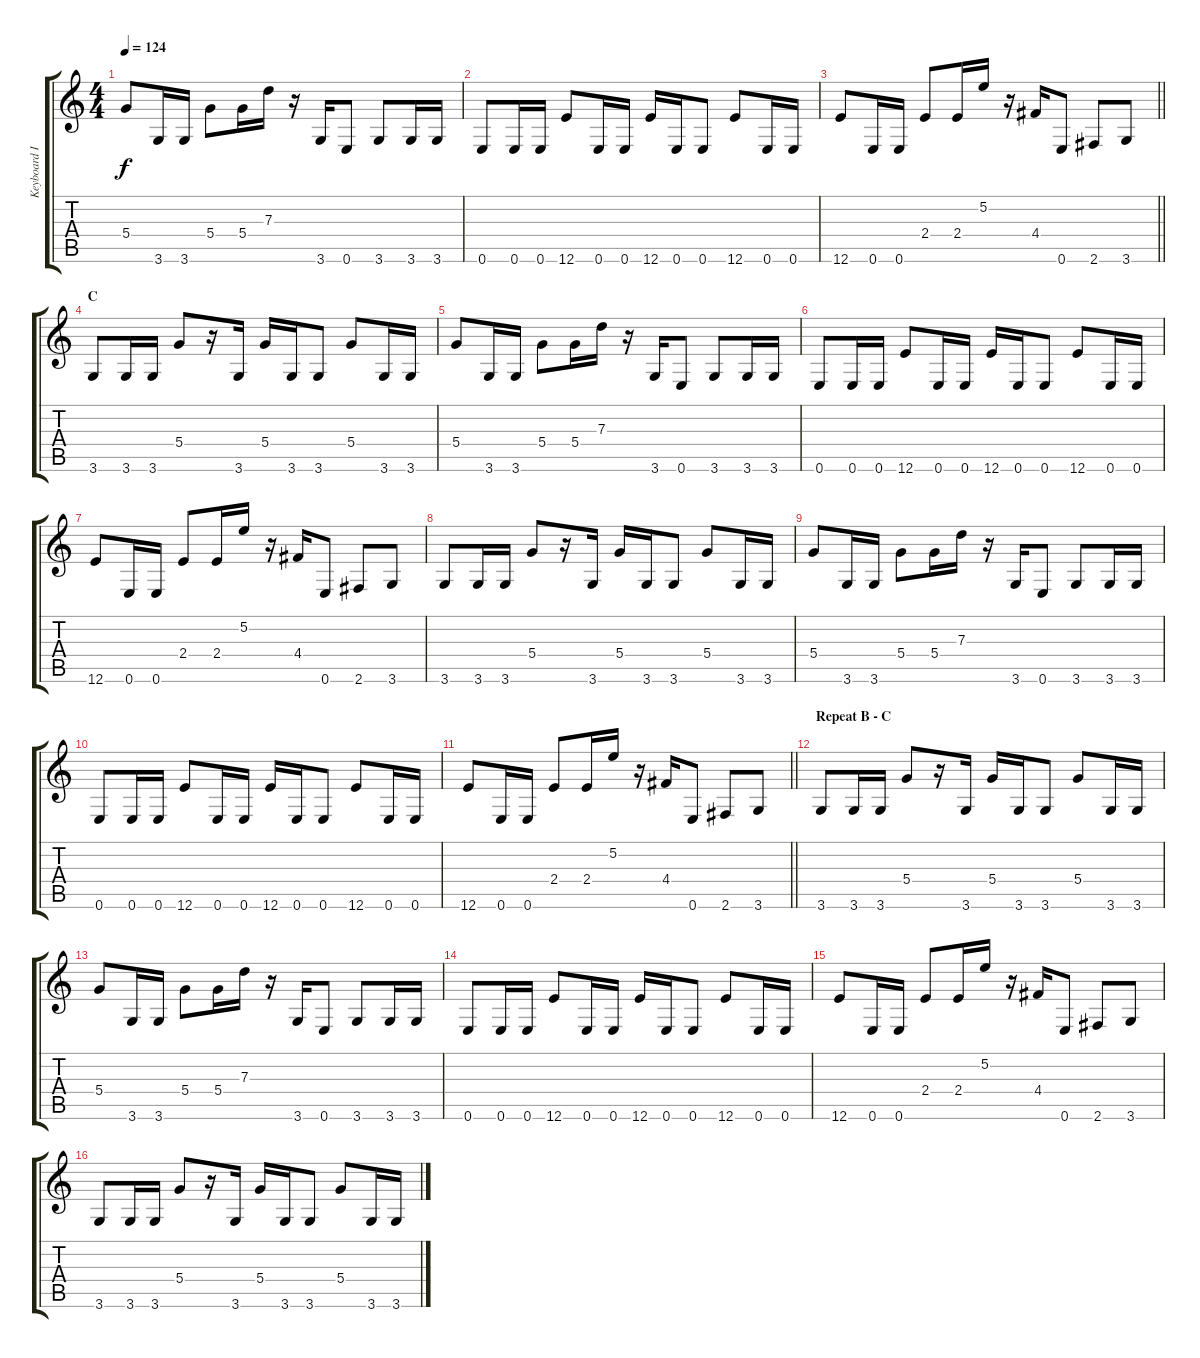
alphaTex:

\track ("Keyboard II" "Keyboard I") {instrument synthbass1}
\staff {score tabs}
\tuning (E4 B3 G3 D3 A2 E2) {hide}
\ts (4 4)
\tempo 124
\clef g2
\ks c
5.4.8{dy f} 3.6.16 3.6.16 5.4.8 5.4.16 7.3.16 r.16 3.6.16 0.6.8 3.6.8 3.6.16 3.6.16 |
0.6.8 0.6.16 0.6.16 12.6.8 0.6.16 0.6.16 12.6.16 0.6.16 0.6.8 12.6.8 0.6.16 0.6.16 |
\barLineRight lightlight
12.6.8 0.6.16 0.6.16 2.4.8 2.4.16 5.2.16 r.16 4.4.16 0.6.8 2.6.8 3.6.8 |
\section ("" "C")
3.6.8 3.6.16 3.6.16 5.4.8 r.16 3.6.16 5.4.16 3.6.16 3.6.8 5.4.8 3.6.16 3.6.16 |
5.4.8 3.6.16 3.6.16 5.4.8 5.4.16 7.3.16 r.16 3.6.16 0.6.8 3.6.8 3.6.16 3.6.16 |
0.6.8 0.6.16 0.6.16 12.6.8 0.6.16 0.6.16 12.6.16 0.6.16 0.6.8 12.6.8 0.6.16 0.6.16 |
12.6.8 0.6.16 0.6.16 2.4.8 2.4.16 5.2.16 r.16 4.4.16 0.6.8 2.6.8 3.6.8 |
3.6.8 3.6.16 3.6.16 5.4.8 r.16 3.6.16 5.4.16 3.6.16 3.6.8 5.4.8 3.6.16 3.6.16 |
5.4.8 3.6.16 3.6.16 5.4.8 5.4.16 7.3.16 r.16 3.6.16 0.6.8 3.6.8 3.6.16 3.6.16 |
0.6.8 0.6.16 0.6.16 12.6.8 0.6.16 0.6.16 12.6.16 0.6.16 0.6.8 12.6.8 0.6.16 0.6.16 |
\barLineRight lightlight
12.6.8 0.6.16 0.6.16 2.4.8 2.4.16 5.2.16 r.16 4.4.16 0.6.8 2.6.8 3.6.8 |
\section ("" "Repeat B - C")
3.6.8 3.6.16 3.6.16 5.4.8 r.16 3.6.16 5.4.16 3.6.16 3.6.8 5.4.8 3.6.16 3.6.16 |
5.4.8 3.6.16 3.6.16 5.4.8 5.4.16 7.3.16 r.16 3.6.16 0.6.8 3.6.8 3.6.16 3.6.16 |
0.6.8 0.6.16 0.6.16 12.6.8 0.6.16 0.6.16 12.6.16 0.6.16 0.6.8 12.6.8 0.6.16 0.6.16 |
12.6.8 0.6.16 0.6.16 2.4.8 2.4.16 5.2.16 r.16 4.4.16 0.6.8 2.6.8 3.6.8 |
3.6.8 3.6.16 3.6.16 5.4.8 r.16 3.6.16 5.4.16 3.6.16 3.6.8 5.4.8 3.6.16 3.6.16
